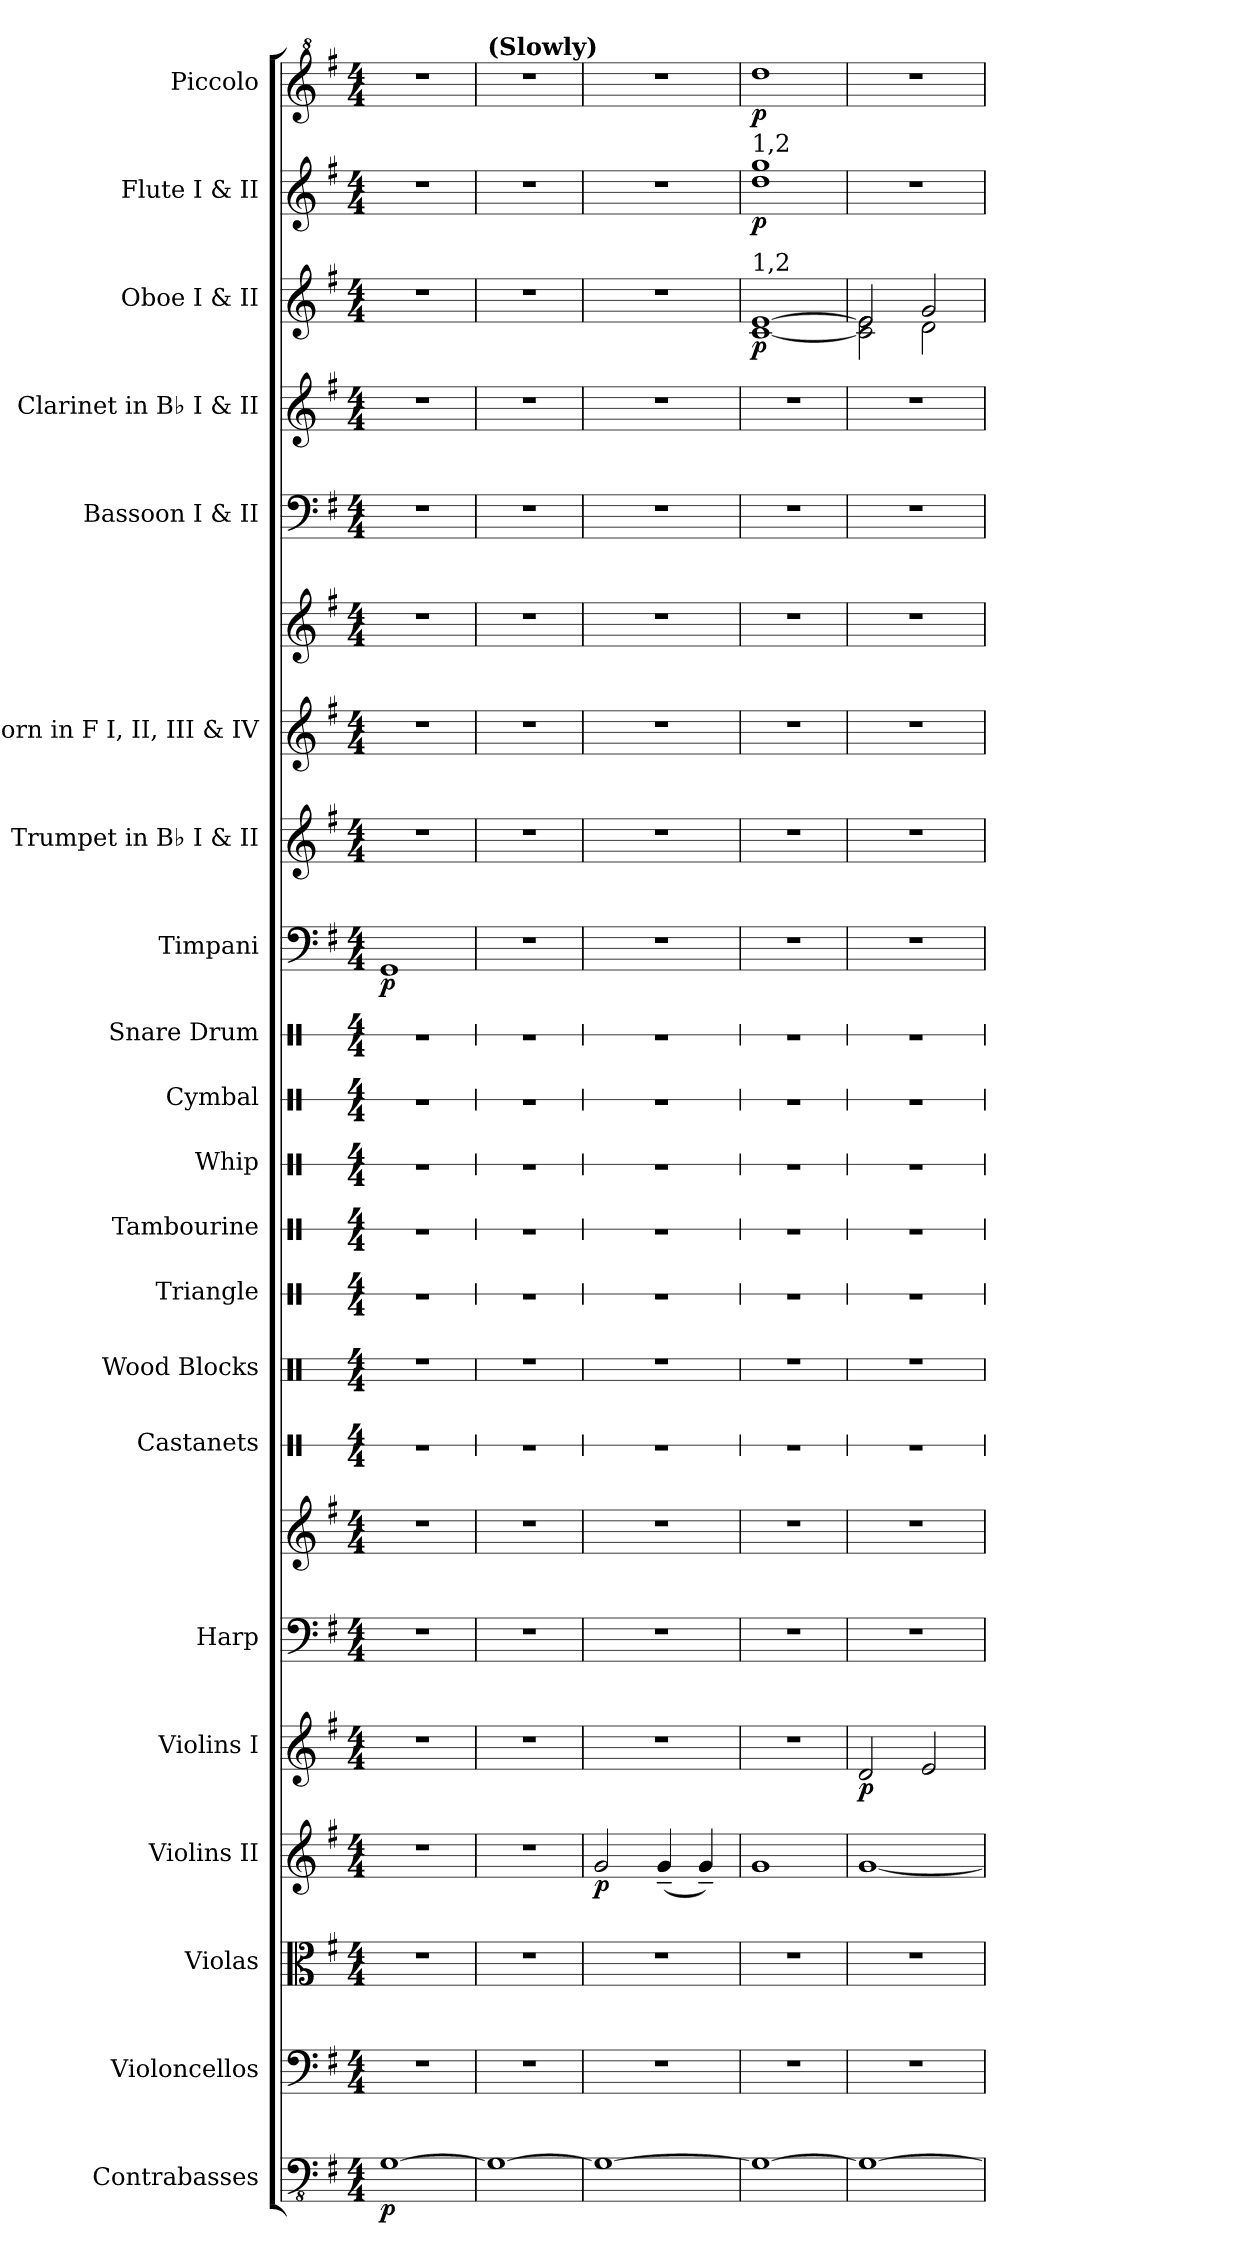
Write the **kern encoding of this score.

**kern	**dynam	**kern	**kern	**kern	**dynam	**kern	**dynam	**kern	**kern	**kern	**kern	**kern	**kern	**kern	**kern	**kern	**kern	**dynam	**kern	**kern	**kern	**kern	**kern	**kern	**dynam	**kern	**dynam	**kern	**dynam
*part21	*part21	*part20	*part19	*part18	*part18	*part17	*part17	*part16	*part16	*part15	*part14	*part13	*part12	*part11	*part10	*part9	*part8	*part8	*part7	*part6	*part6	*part5	*part4	*part3	*part3	*part2	*part2	*part1	*part1
*staff23	*staff23	*staff22	*staff21	*staff20	*staff20	*staff19	*staff19	*staff18	*staff17	*staff16	*staff15	*staff14	*staff13	*staff12	*staff11	*staff10	*staff9	*staff9	*staff8	*staff7	*staff6	*staff5	*staff4	*staff3	*staff3	*staff2	*staff2	*staff1	*staff1
*I"Contrabasses	*	*I"Violoncellos	*I"Violas	*I"Violins II	*	*I"Violins I	*	*I"Harp	*	*I"Castanets	*I"Wood Blocks	*I"Triangle	*I"Tambourine	*I"Whip	*I"Cymbal	*I"Snare Drum	*I"Timpani	*	*I"Trumpet in B♭ I &amp; II	*I"Horn in F I, II, III &amp; IV	*	*I"Bassoon I &amp; II	*I"Clarinet in B♭ I &amp; II	*I"Oboe I &amp; II	*	*I"Flute I &amp; II	*	*I"Piccolo	*
*I'Cb.	*	*I'Vc.	*I'Vla.	*I'Vln. II	*	*I'Vln. I	*	*I'Hrp.	*	*I'Cst.	*I'Wd. Bl.	*I'Trgl.	*I'Tamb.	*I'Wh.	*I'Cym.	*I'Sn. Dr.	*I'Timp.	*	*	*	*	*I'Bsn.	*	*I'Ob.	*	*I'Fl.	*	*I'Picc.	*
*	*	*	*	*	*	*	*	*	*	*stria1	*stria3	*stria1	*stria1	*stria1	*stria1	*stria1	*	*	*	*	*	*	*	*	*	*	*	*	*
*clefFv4	*	*clefF4	*clefC3	*clefG2	*	*clefG2	*	*clefF4	*clefG2	*clefX	*clefX	*clefX	*clefX	*clefX	*clefX	*clefX	*clefF4	*	*clefG2	*clefG2	*clefG2	*clefF4	*clefG2	*clefG2	*	*clefG2	*	*clefG^2	*
*ITrd7c12	*	*	*	*	*	*	*	*	*	*	*	*	*	*	*	*	*	*	*ITrd1c2	*ITrd4c7	*ITrd4c7	*	*ITrd1c2	*	*	*	*	*ITrd-7c-12	*
*k[f#]	*	*k[f#]	*k[f#]	*k[f#]	*	*k[f#]	*	*k[f#]	*k[f#]	*k[]	*k[]	*k[]	*k[]	*k[]	*k[]	*k[]	*k[f#]	*	*k[b-]	*k[]	*k[]	*k[f#]	*k[b-]	*k[f#]	*	*k[f#]	*	*k[f#]	*
*M4/4	*	*M4/4	*M4/4	*M4/4	*	*M4/4	*	*M4/4	*M4/4	*M4/4	*M4/4	*M4/4	*M4/4	*M4/4	*M4/4	*M4/4	*M4/4	*	*M4/4	*M4/4	*M4/4	*M4/4	*M4/4	*M4/4	*	*M4/4	*	*M4/4	*
=1	=1	=1	=1	=1	=1	=1	=1	=1	=1	=1	=1	=1	=1	=1	=1	=1	=1	=1	=1	=1	=1	=1	=1	=1	=1	=1	=1	=1	=1
!	!LO:DY:b	!	!	!	!	!	!	!	!	!	!	!	!	!	!	!	!	!LO:DY:b	!	!	!	!	!	!	!	!	!	!	!
[1GGG	p	1r	1r	1r	.	1r	.	1r	1r	1r	1r	1r	1r	1r	1r	1r	1GG	p	1r	1r	1r	1r	1r	1r	.	1r	.	1r	.
=2	=2	=2	=2	=2	=2	=2	=2	=2	=2	=2	=2	=2	=2	=2	=2	=2	=2	=2	=2	=2	=2	=2	=2	=2	=2	=2	=2	=2	=2
*	*	*	*	*	*	*	*	*	*	*	*	*	*	*	*	*	*	*	*	*	*	*	*	*	*	*	*	*MM70	*
!	!	!	!	!	!	!	!	!	!	!	!	!	!	!	!	!	!	!	!	!	!	!	!	!	!	!	!	!LO:TX:a:B:t=(Slowly)	!
1GGG_	.	1r	1r	1r	.	1r	.	1r	1r	1r	1r	1r	1r	1r	1r	1r	1r	.	1r	1r	1r	1r	1r	1r	.	1r	.	1r	.
=3	=3	=3	=3	=3	=3	=3	=3	=3	=3	=3	=3	=3	=3	=3	=3	=3	=3	=3	=3	=3	=3	=3	=3	=3	=3	=3	=3	=3	=3
!	!	!	!	!	!LO:DY:b	!	!	!	!	!	!	!	!	!	!	!	!	!	!	!	!	!	!	!	!	!	!	!	!
1GGG_	.	1r	1r	2g/	p	1r	.	1r	1r	1r	1r	1r	1r	1r	1r	1r	1r	.	1r	1r	1r	1r	1r	1r	.	1r	.	1r	.
.	.	.	.	(4g~/	.	.	.	.	.	.	.	.	.	.	.	.	.	.	.	.	.	.	.	.	.	.	.	.	.
.	.	.	.	4g~/)	.	.	.	.	.	.	.	.	.	.	.	.	.	.	.	.	.	.	.	.	.	.	.	.	.
=4	=4	=4	=4	=4	=4	=4	=4	=4	=4	=4	=4	=4	=4	=4	=4	=4	=4	=4	=4	=4	=4	=4	=4	=4	=4	=4	=4	=4	=4
!	!	!	!	!	!	!	!	!	!	!	!	!	!	!	!	!	!	!	!	!	!	!	!	!	!	!LO:TX:a:t=1,2	!	!	!
!	!	!	!	!	!	!	!	!	!	!	!	!	!	!	!	!	!	!	!	!	!	!	!	!LO:TX:a:t=1,2	!	!	!	!	!
!	!	!	!	!	!	!	!	!	!	!	!	!	!	!	!	!	!	!	!	!	!	!	!	!	!LO:DY:b	!	!LO:DY:b	!	!LO:DY:b
1GGG_	.	1r	1r	1g	.	1r	.	1r	1r	1r	1r	1r	1r	1r	1r	1r	1r	.	1r	1r	1r	1r	1r	[1c [1e	p	1dd 1gg	p	1dddd	p
=5	=5	=5	=5	=5	=5	=5	=5	=5	=5	=5	=5	=5	=5	=5	=5	=5	=5	=5	=5	=5	=5	=5	=5	=5	=5	=5	=5	=5	=5
*	*	*	*	*	*	*	*	*	*	*	*	*	*	*	*	*	*	*	*	*	*	*	*	*^	*	*	*	*	*
!	!	!	!	!	!	!	!LO:DY:b	!	!	!	!	!	!	!	!	!	!	!	!	!	!	!	!	!	!	!	!	!	!	!
1GGG_	.	1r	1r	[1g	.	2d/	p	1r	1r	1r	1r	1r	1r	1r	1r	1r	1r	.	1r	1r	1r	1r	1r	2c\] 2e\]	2e/	.	1r	.	1r	.
.	.	.	.	.	.	2e/	.	.	.	.	.	.	.	.	.	.	.	.	.	.	.	.	.	2d\	2g/	.	.	.	.	.
*	*	*	*	*	*	*	*	*	*	*	*	*	*	*	*	*	*	*	*	*	*	*	*	*v	*v	*	*	*	*	*
=	=	=	=	=	=	=	=	=	=	=	=	=	=	=	=	=	=	=	=	=	=	=	=	=	=	=	=	=	=
*-	*-	*-	*-	*-	*-	*-	*-	*-	*-	*-	*-	*-	*-	*-	*-	*-	*-	*-	*-	*-	*-	*-	*-	*-	*-	*-	*-	*-	*-
